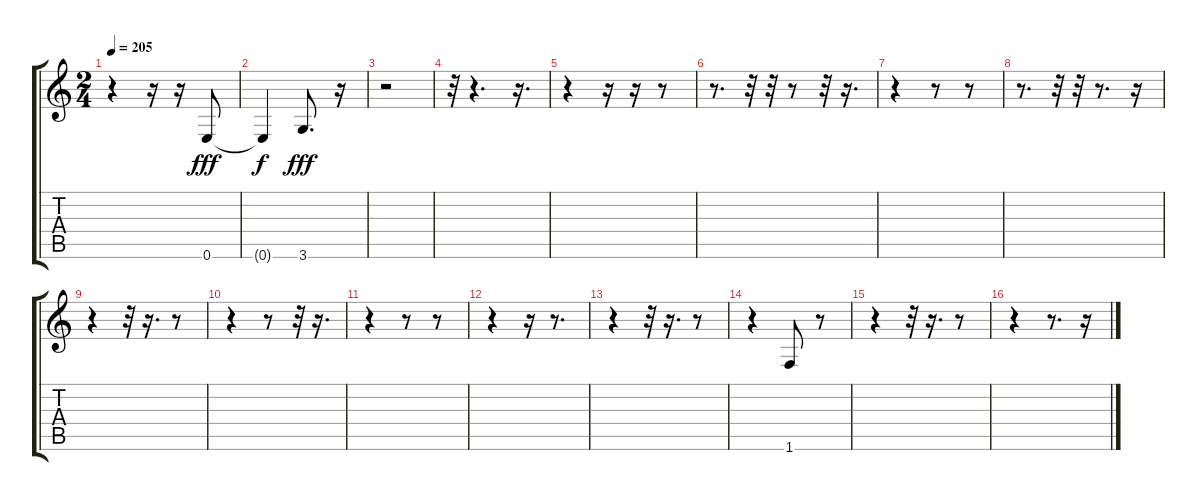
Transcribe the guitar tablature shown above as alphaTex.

\track "" {instrument electricguitarjazz}
\staff {score tabs}
\tuning (E4 B3 G3 D3 A2 E2) {hide}
\ts (2 4)
\tempo 205
\clef g2
\ks c
r.4{dy fff} r.16 r.16 0.6.8 |
0.6{t}.4{dy f} 3.6.8{d dy fff} r.16 |
r.2 |
r.32 r.4{d} r.16{d} |
r.4 r.16 r.16 r.8 |
r.8{d} r.32 r.32 r.8 r.32 r.16{d} |
r.4 r.8 r.8 |
r.8{d} r.32 r.32 r.8{d} r.16 |
r.4 r.32 r.16{d} r.8 |
r.4 r.8 r.32 r.16{d} |
r.4 r.8 r.8 |
r.4 r.16 r.8{d} |
r.4 r.32 r.16{d} r.8 |
r.4 1.6.8 r.8 |
r.4 r.32 r.16{d} r.8 |
r.4 r.8{d} r.16
